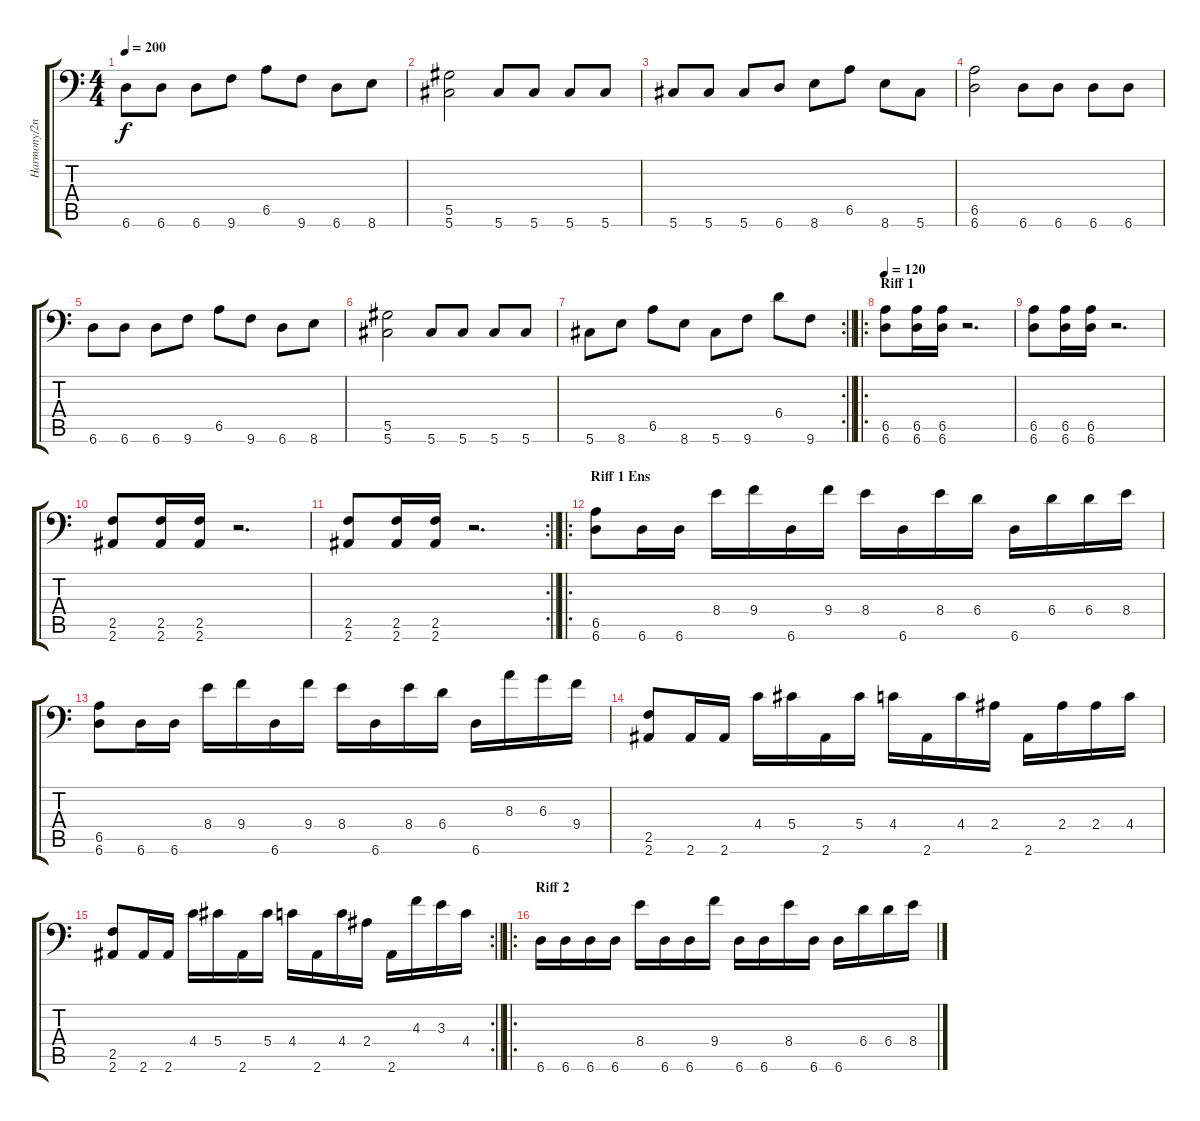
\track ("Harmony/2nd Rhythm" "Harmony/2n") {instrument distortionguitar}
\staff {score tabs}
\tuning (Bb3 F3 Db3 Ab2 Eb2 Ab1) {hide}
\ts (4 4)
\tempo 200
\clef f4
\ks c
6.6.8{dy f} 6.6.8 6.6.8 9.6.8 6.5.8 9.6.8 6.6.8 8.6.8 |
(5.5 5.6).2 5.6.8 5.6.8 5.6.8 5.6.8 |
5.6.8 5.6.8 5.6.8 6.6.8 8.6.8 6.5.8 8.6.8 5.6.8 |
(6.5 6.6).2 6.6.8 6.6.8 6.6.8 6.6.8 |
6.6.8 6.6.8 6.6.8 9.6.8 6.5.8 9.6.8 6.6.8 8.6.8 |
(5.5 5.6).2 5.6.8 5.6.8 5.6.8 5.6.8 |
\rc 2
\barLineRight lightlight
5.6.8 8.6.8 6.5.8 8.6.8 5.6.8 9.6.8 6.4.8 9.6.8 |
\ro
\section ("" "Riff 1")
\tempo 120
(6.5 6.6).8 (6.5 6.6).16 (6.5 6.6).16 r.2{d} |
(6.5 6.6).8 (6.5 6.6).16 (6.5 6.6).16 r.2{d} |
(2.5 2.6).8 (2.5 2.6).16 (2.5 2.6).16 r.2{d} |
\rc 2
\barLineRight lightlight
(2.5 2.6).8 (2.5 2.6).16 (2.5 2.6).16 r.2{d} |
\ro
\section ("" "Riff 1 Ens")
(6.5 6.6).8 6.6.16 6.6.16 8.4.16 9.4.16 6.6.16 9.4.16 8.4.16 6.6.16 8.4.16 6.4.16 6.6.16 6.4.16 6.4.16 8.4.16 |
(6.5 6.6).8 6.6.16 6.6.16 8.4.16 9.4.16 6.6.16 9.4.16 8.4.16 6.6.16 8.4.16 6.4.16 6.6.16 8.3.16 6.3.16 9.4.16 |
(2.5 2.6).8 2.6.16 2.6.16 4.4.16 5.4.16 2.6.16 5.4.16 4.4.16 2.6.16 4.4.16 2.4.16 2.6.16 2.4.16 2.4.16 4.4.16 |
\rc 2
\barLineRight lightlight
(2.5 2.6).8 2.6.16 2.6.16 4.4.16 5.4.16 2.6.16 5.4.16 4.4.16 2.6.16 4.4.16 2.4.16 2.6.16 4.3.16 3.3.16 4.4.16 |
\ro
\section ("" "Riff 2")
6.6.16 6.6.16 6.6.16 6.6.16 8.4.16 6.6.16 6.6.16 9.4.16 6.6.16 6.6.16 8.4.16 6.6.16 6.6.16 6.4.16 6.4.16 8.4.16
